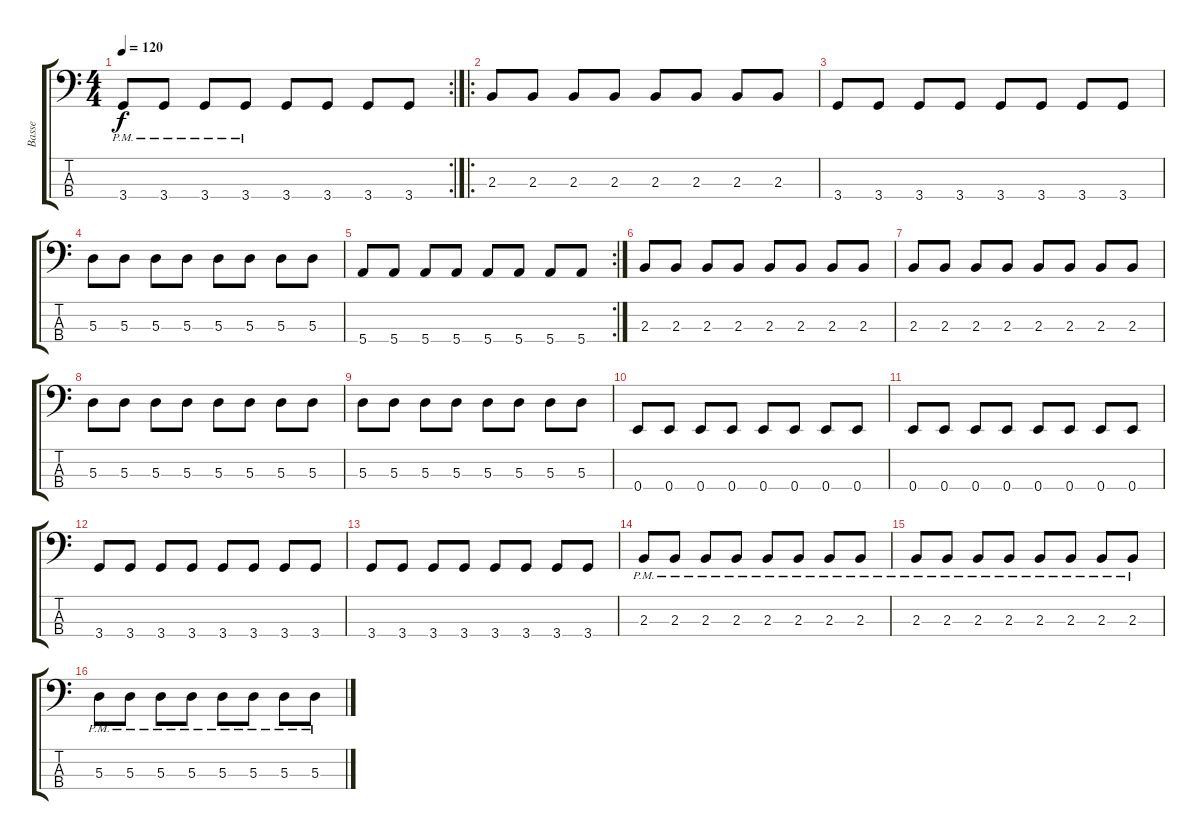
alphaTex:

\track ("Basse" "Basse") {instrument electricbassfinger}
\staff {score tabs}
\tuning (G2 D2 A1 E1) {hide}
\rc 2
\ts (4 4)
\tempo 120
\clef f4
\ks c
3.4{pm}.8{dy f} 3.4{pm}.8 3.4{pm}.8 3.4{pm}.8 3.4.8 3.4.8 3.4.8 3.4.8 |
\ro
2.3.8 2.3.8 2.3.8 2.3.8 2.3.8 2.3.8 2.3.8 2.3.8 |
3.4.8 3.4.8 3.4.8 3.4.8 3.4.8 3.4.8 3.4.8 3.4.8 |
5.3.8 5.3.8 5.3.8 5.3.8 5.3.8 5.3.8 5.3.8 5.3.8 |
\rc 2
5.4.8 5.4.8 5.4.8 5.4.8 5.4.8 5.4.8 5.4.8 5.4.8 |
2.3.8 2.3.8 2.3.8 2.3.8 2.3.8 2.3.8 2.3.8 2.3.8 |
2.3.8 2.3.8 2.3.8 2.3.8 2.3.8 2.3.8 2.3.8 2.3.8 |
5.3.8 5.3.8 5.3.8 5.3.8 5.3.8 5.3.8 5.3.8 5.3.8 |
5.3.8 5.3.8 5.3.8 5.3.8 5.3.8 5.3.8 5.3.8 5.3.8 |
0.4.8 0.4.8 0.4.8 0.4.8 0.4.8 0.4.8 0.4.8 0.4.8 |
0.4.8 0.4.8 0.4.8 0.4.8 0.4.8 0.4.8 0.4.8 0.4.8 |
3.4.8 3.4.8 3.4.8 3.4.8 3.4.8 3.4.8 3.4.8 3.4.8 |
3.4.8 3.4.8 3.4.8 3.4.8 3.4.8 3.4.8 3.4.8 3.4.8 |
2.3{pm}.8 2.3{pm}.8 2.3{pm}.8 2.3{pm}.8 2.3{pm}.8 2.3{pm}.8 2.3{pm}.8 2.3{pm}.8 |
2.3{pm}.8 2.3{pm}.8 2.3{pm}.8 2.3{pm}.8 2.3{pm}.8 2.3{pm}.8 2.3{pm}.8 2.3{pm}.8 |
5.3{pm}.8 5.3{pm}.8 5.3{pm}.8 5.3{pm}.8 5.3{pm}.8 5.3{pm}.8 5.3{pm}.8 5.3{pm}.8
